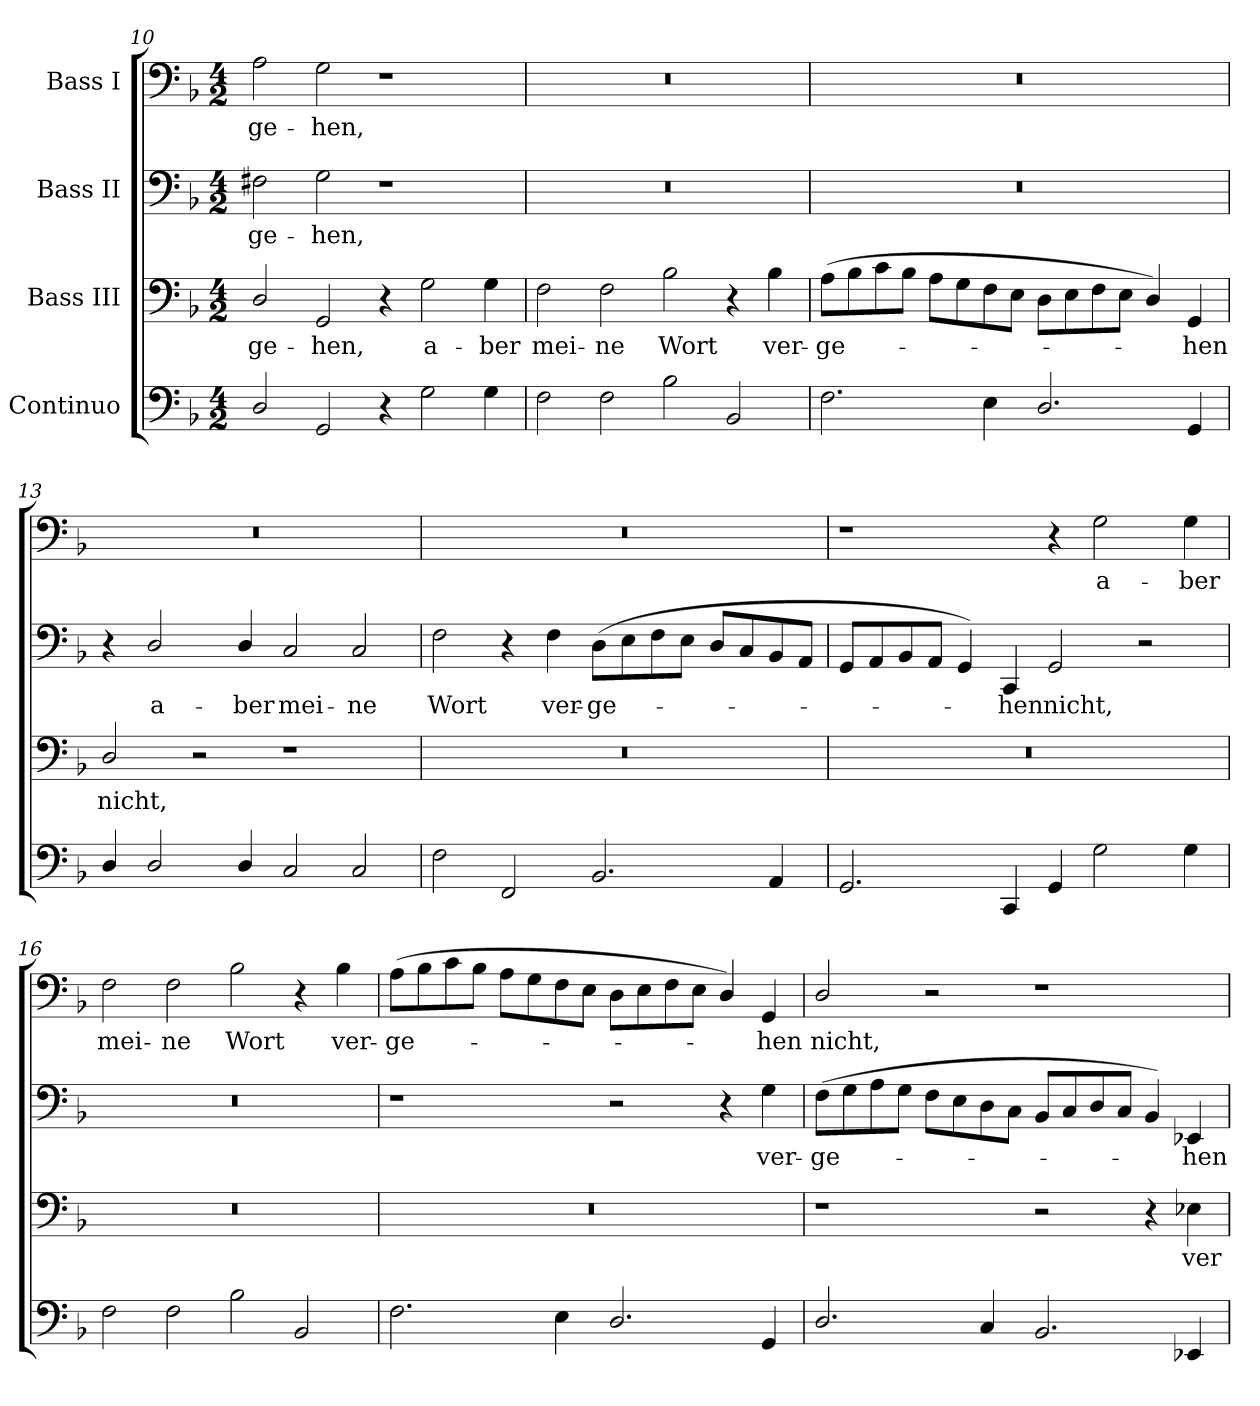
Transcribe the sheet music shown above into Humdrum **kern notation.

**kern	**kern	**text	**kern	**text	**kern	**text
*part4	*part3	*part3	*part2	*part2	*part1	*part1
*staff4	*staff3	*staff3	*staff2	*staff2	*staff1	*staff1
*I"Continuo	*I"Bass III	*	*I"Bass II	*	*I"Bass I	*
!!LO:LB:g=z
*clefF4	*clefF4	*	*clefF4	*	*clefF4	*
*k[b-]	*k[b-]	*	*k[b-]	*	*k[b-]	*
*F:	*F:	*	*F:	*	*F:	*
*M4/2	*M4/2	*	*M4/2	*	*M4/2	*
=10	=10	=10	=10	=10	=10	=10
!	!	!LO:LY:b	!	!LO:LY:b	!	!LO:LY:b
2D/	2D/	-ge-	2F#X	-ge-	2A	-ge-
!	!	!LO:LY:b	!	!LO:LY:b	!	!LO:LY:b
2GG	2GG	-hen,	2G	-hen,	2G	-hen,
4r	4r	.	1r	.	1r	.
!	!	!LO:LY:b	!	!	!	!
2G	2G	a-	.	.	.	.
!	!	!LO:LY:b	!	!	!	!
4G	4G	-ber	.	.	.	.
=11	=11	=11	=11	=11	=11	=11
!	!	!LO:LY:b	!	!	!	!
2F	2F	mei-	0r	.	0r	.
!	!	!LO:LY:b	!	!	!	!
2F	2F	-ne	.	.	.	.
!	!	!LO:LY:b	!	!	!	!
2B-	2B-	Wort	.	.	.	.
2BB-	4r	.	.	.	.	.
!	!	!LO:LY:b	!	!	!	!
.	4B-	ver-	.	.	.	.
=12	=12	=12	=12	=12	=12	=12
!	!	!LO:LY:b	!	!	!	!
2.F	(>8AL	-ge-	0r	.	0r	.
.	8B-	.	.	.	.	.
.	8c	.	.	.	.	.
.	8B-J	.	.	.	.	.
.	8AL	.	.	.	.	.
.	8G	.	.	.	.	.
4E	8F	.	.	.	.	.
.	8EJ	.	.	.	.	.
2.D/	8DL	.	.	.	.	.
.	8E	.	.	.	.	.
.	8F	.	.	.	.	.
.	8EJ	.	.	.	.	.
.	4D/)	.	.	.	.	.
!	!	!LO:LY:b	!	!	!	!
4GG	4GG	hen	.	.	.	.
!!LO:LB:g=z
=13	=13	=13	=13	=13	=13	=13
!	!	!LO:LY:b	!	!	!	!
4D/	2D/	nicht,	4r	.	0r	.
!	!	!	!	!LO:LY:b	!	!
2D/	.	.	2D/	a-	.	.
.	2r	.	.	.	.	.
!	!	!	!	!LO:LY:b	!	!
4D/	.	.	4D/	-ber	.	.
!	!	!	!	!LO:LY:b	!	!
2C	1r	.	2C	mei-	.	.
!	!	!	!	!LO:LY:b	!	!
2C	.	.	2C	-ne	.	.
=14	=14	=14	=14	=14	=14	=14
!	!	!	!	!LO:LY:b	!	!
2F	0r	.	2F	Wort	0r	.
2FF	.	.	4r	.	.	.
!	!	!	!	!LO:LY:b	!	!
.	.	.	4F	ver-	.	.
!	!	!	!	!LO:LY:b	!	!
2.BB-	.	.	(<8DL	-ge-	.	.
.	.	.	8E	.	.	.
.	.	.	8F	.	.	.
.	.	.	8EJ	.	.	.
.	.	.	8DL	.	.	.
.	.	.	8C	.	.	.
4AA	.	.	8BB-	.	.	.
.	.	.	8AAJ	.	.	.
=15	=15	=15	=15	=15	=15	=15
2.GG	0r	.	8GGL	.	1r	.
.	.	.	8AA	.	.	.
.	.	.	8BB-	.	.	.
.	.	.	8AAJ	.	.	.
.	.	.	4GG)	.	.	.
!	!	!	!	!LO:LY:b	!	!
4CC	.	.	4CC	hen	.	.
!	!	!	!	!LO:LY:b	!	!
4GG	.	.	2GG	nicht,	4r	.
!	!	!	!	!	!	!LO:LY:b
2G	.	.	.	.	2G	a-
.	.	.	2r	.	.	.
!	!	!	!	!	!	!LO:LY:b
4G	.	.	.	.	4G	-ber
!!LO:LB:g=z
=16	=16	=16	=16	=16	=16	=16
!	!	!	!	!	!	!LO:LY:b
2F	0r	.	0r	.	2F	mei-
!	!	!	!	!	!	!LO:LY:b
2F	.	.	.	.	2F	-ne
!	!	!	!	!	!	!LO:LY:b
2B-	.	.	.	.	2B-	Wort
2BB-	.	.	.	.	4r	.
!	!	!	!	!	!	!LO:LY:b
.	.	.	.	.	4B-	ver-
=17	=17	=17	=17	=17	=17	=17
!	!	!	!	!	!	!LO:LY:b
2.F	0r	.	1r	.	(>8AL	-ge-
.	.	.	.	.	8B-	.
.	.	.	.	.	8c	.
.	.	.	.	.	8B-J	.
.	.	.	.	.	8AL	.
.	.	.	.	.	8G	.
4E	.	.	.	.	8F	.
.	.	.	.	.	8EJ	.
2.D/	.	.	2r	.	8DL	.
.	.	.	.	.	8E	.
.	.	.	.	.	8F	.
.	.	.	.	.	8EJ	.
.	.	.	4r	.	4D/)	.
!	!	!	!	!LO:LY:b	!	!LO:LY:b
4GG	.	.	4G	ver-	4GG	hen
=18	=18	=18	=18	=18	=18	=18
!	!	!	!	!LO:LY:b	!	!LO:LY:b
2.D/	1r	.	(<8FL	-ge-	2D/	nicht,
.	.	.	8G	.	.	.
.	.	.	8A	.	.	.
.	.	.	8GJ	.	.	.
.	.	.	8FL	.	2r	.
.	.	.	8E	.	.	.
4C	.	.	8D	.	.	.
.	.	.	8CJ	.	.	.
2.BB-	2r	.	8BB-L	.	1r	.
.	.	.	8C	.	.	.
.	.	.	8D	.	.	.
.	.	.	8CJ	.	.	.
.	4r	.	4BB-)	.	.	.
!	!	!LO:LY:b	!	!LO:LY:b	!	!
4EE-X	4E-X	ver-	4EE-X	hen	.	.
=	=	=	=	=	=	=
*-	*-	*-	*-	*-	*-	*-
